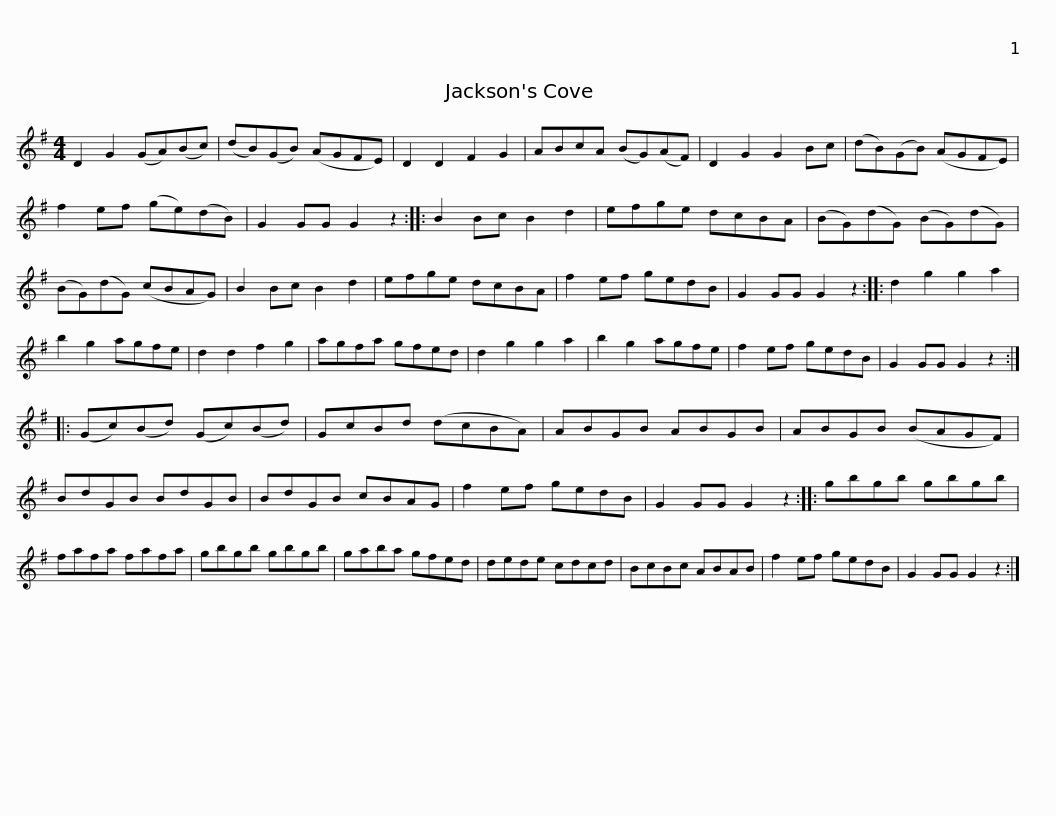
X:1
L:1/8
M:4/4
I:linebreak $
K:G
V:1 treble
V:1
 D2 G2 (GA)(Bc) | (dB)(GB) (AGFE) | D2 D2 F2 G2 | ABcA (BG)(AF) | D2 G2 G2 Bc | %5
 (dB)(GB) (AGFE) |$ f2 ef (ge)(dB) | G2 GG G2 z2 :: B2 Bc B2 d2 | efge dcBA | %10
 (BG)(dG) (BG)(dG) | (BG)(dG) (cBAG) |$ B2 Bc B2 d2 | efge dcBA | f2 ef gedB | %15
 G2 GG G2 z2 :: d2 g2 g2 a2 | b2 g2 agfe | d2 d2 f2 g2 |$ agfa gfed | %20
 d2 g2 g2 a2 | b2 g2 agfe | f2 ef gedB | G2 GG G2 z2 :: (Gc)(Bd) (Gc)(Bd) |$ %25
 GcBd (dcBA) | ABGB ABGB | ABGB (BAGF) | BdGB BdGB | BdGB cBAG | %30
 f2 ef gedB |$ G2 GG G2 z2 :: gbgb gbgb | fafa fafa | gbgb gbgb | %35
 gaba gfed |$ dede cdcd | BcBc ABAB | f2 ef gedB | G2 GG G2 z2 :| %40
